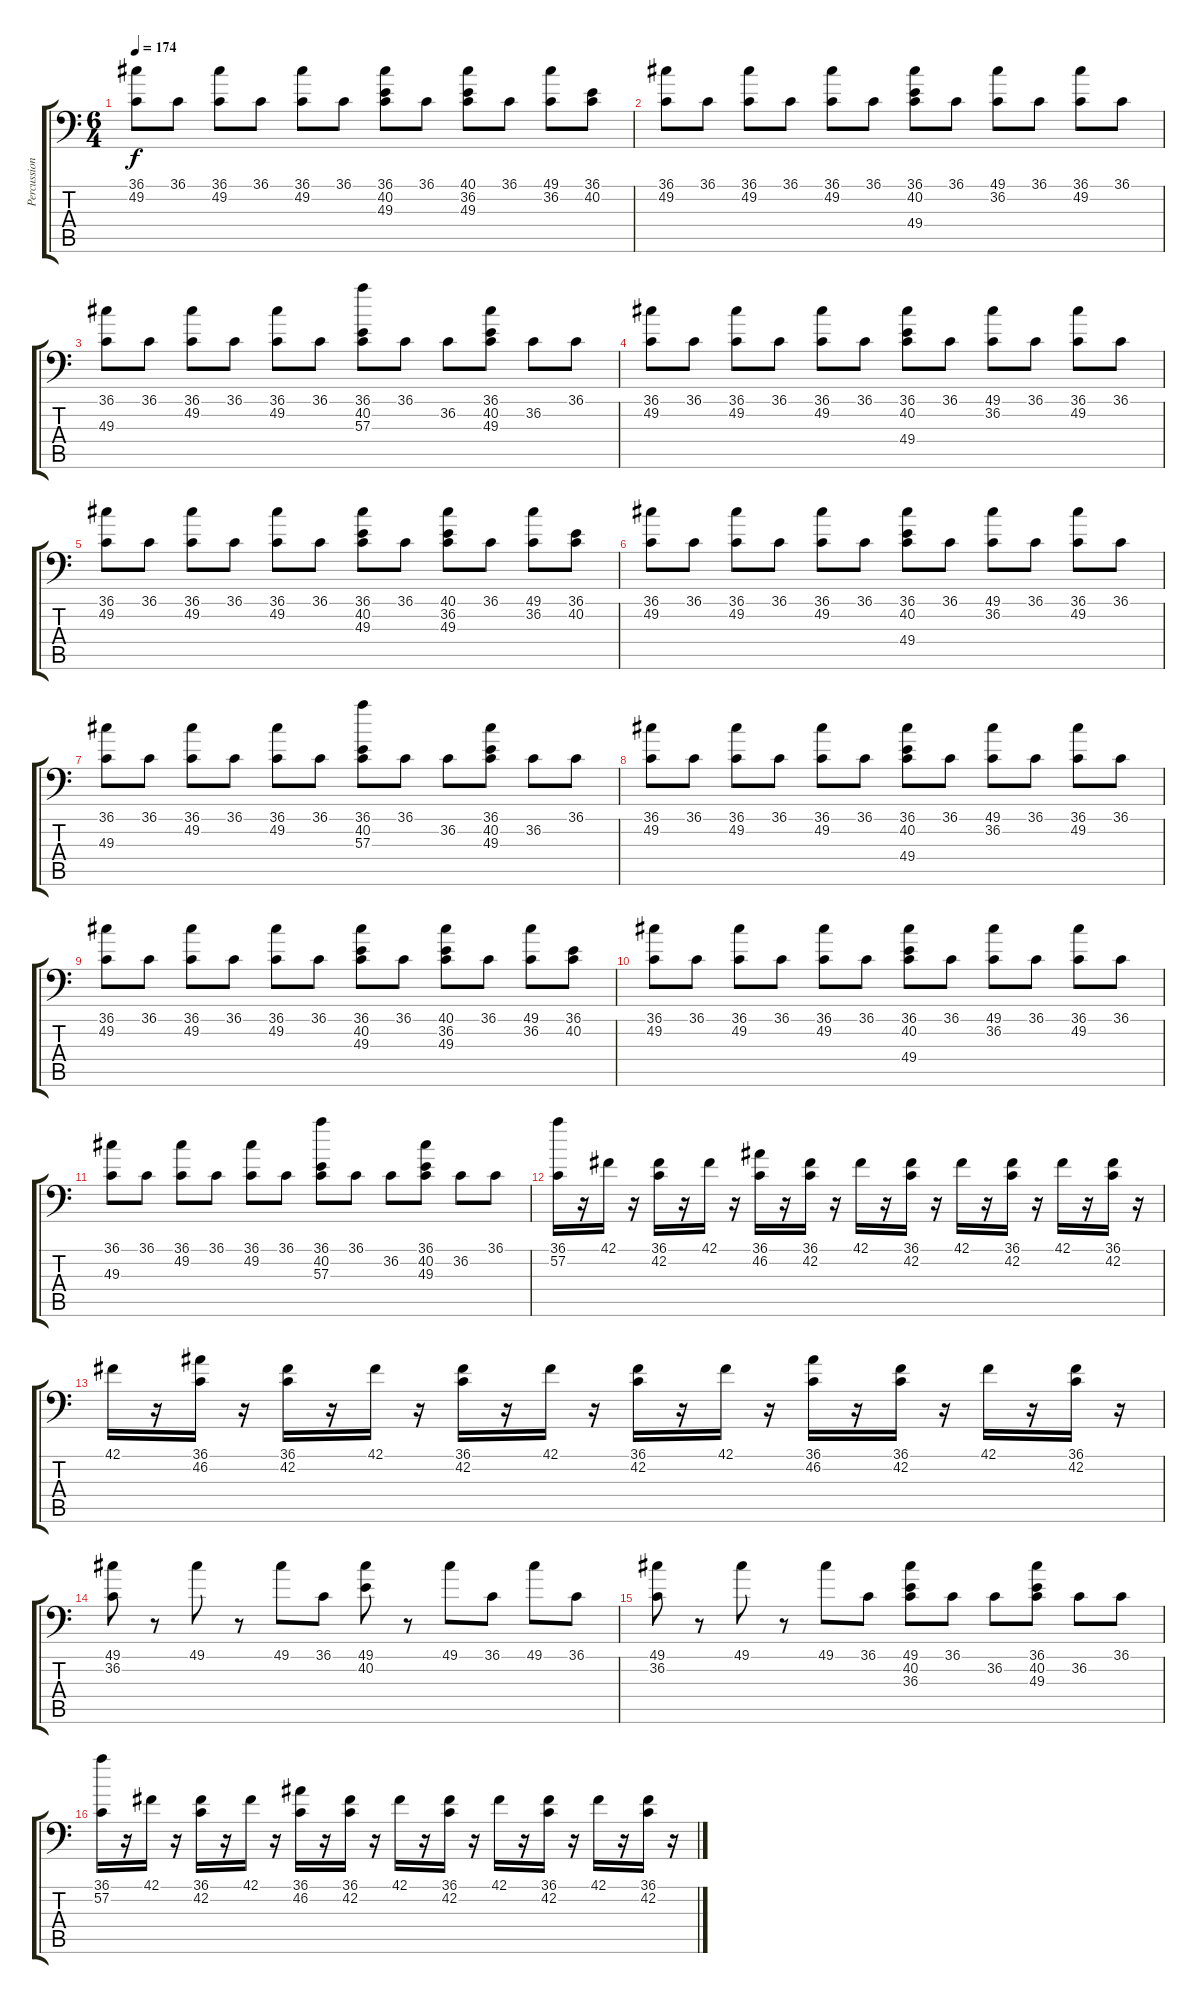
\track ("Percussion" "Percussion") {instrument acousticgrandpiano}
\staff {score tabs}
\tuning (C-1 C-1 C-1 C-1 C-1 C-1) {hide}
\ts (6 4)
\tempo 174
\clef f4
\ks c
(36.1 49.2).8{dy f} 36.1.8 (36.1 49.2).8 36.1.8 (36.1 49.2).8 36.1.8 (36.1 40.2 49.3).8 36.1.8 (40.1 36.2 49.3).8 36.1.8 (49.1 36.2).8 (36.1 40.2).8 |
(36.1 49.2).8 36.1.8 (36.1 49.2).8 36.1.8 (36.1 49.2).8 36.1.8 (36.1 40.2 49.4).8 36.1.8 (49.1 36.2).8 36.1.8 (36.1 49.2).8 36.1.8 |
(36.1 49.3).8 36.1.8 (36.1 49.2).8 36.1.8 (36.1 49.2).8 36.1.8 (36.1 40.2 57.3).8 36.1.8 36.2.8 (36.1 40.2 49.3).8 36.2.8 36.1.8 |
(36.1 49.2).8 36.1.8 (36.1 49.2).8 36.1.8 (36.1 49.2).8 36.1.8 (36.1 40.2 49.4).8 36.1.8 (49.1 36.2).8 36.1.8 (36.1 49.2).8 36.1.8 |
(36.1 49.2).8 36.1.8 (36.1 49.2).8 36.1.8 (36.1 49.2).8 36.1.8 (36.1 40.2 49.3).8 36.1.8 (40.1 36.2 49.3).8 36.1.8 (49.1 36.2).8 (36.1 40.2).8 |
(36.1 49.2).8 36.1.8 (36.1 49.2).8 36.1.8 (36.1 49.2).8 36.1.8 (36.1 40.2 49.4).8 36.1.8 (49.1 36.2).8 36.1.8 (36.1 49.2).8 36.1.8 |
(36.1 49.3).8 36.1.8 (36.1 49.2).8 36.1.8 (36.1 49.2).8 36.1.8 (36.1 40.2 57.3).8 36.1.8 36.2.8 (36.1 40.2 49.3).8 36.2.8 36.1.8 |
(36.1 49.2).8 36.1.8 (36.1 49.2).8 36.1.8 (36.1 49.2).8 36.1.8 (36.1 40.2 49.4).8 36.1.8 (49.1 36.2).8 36.1.8 (36.1 49.2).8 36.1.8 |
(36.1 49.2).8 36.1.8 (36.1 49.2).8 36.1.8 (36.1 49.2).8 36.1.8 (36.1 40.2 49.3).8 36.1.8 (40.1 36.2 49.3).8 36.1.8 (49.1 36.2).8 (36.1 40.2).8 |
(36.1 49.2).8 36.1.8 (36.1 49.2).8 36.1.8 (36.1 49.2).8 36.1.8 (36.1 40.2 49.4).8 36.1.8 (49.1 36.2).8 36.1.8 (36.1 49.2).8 36.1.8 |
(36.1 49.3).8 36.1.8 (36.1 49.2).8 36.1.8 (36.1 49.2).8 36.1.8 (36.1 40.2 57.3).8 36.1.8 36.2.8 (36.1 40.2 49.3).8 36.2.8 36.1.8 |
(36.1 57.2).16 r.16 42.1.16 r.16 (36.1 42.2).16 r.16 42.1.16 r.16 (36.1 46.2).16 r.16 (36.1 42.2).16 r.16 42.1.16 r.16 (36.1 42.2).16 r.16 42.1.16 r.16 (36.1 42.2).16 r.16 42.1.16 r.16 (36.1 42.2).16 r.16 |
42.1.16 r.16 (36.1 46.2).16 r.16 (36.1 42.2).16 r.16 42.1.16 r.16 (36.1 42.2).16 r.16 42.1.16 r.16 (36.1 42.2).16 r.16 42.1.16 r.16 (36.1 46.2).16 r.16 (36.1 42.2).16 r.16 42.1.16 r.16 (36.1 42.2).16 r.16 |
(49.1 36.2).8 r.8 49.1.8 r.8 49.1.8 36.1.8 (49.1 40.2).8 r.8 49.1.8 36.1.8 49.1.8 36.1.8 |
(49.1 36.2).8 r.8 49.1.8 r.8 49.1.8 36.1.8 (49.1 40.2 36.3).8 36.1.8 36.2.8 (36.1 40.2 49.3).8 36.2.8 36.1.8 |
(36.1 57.2).16 r.16 42.1.16 r.16 (36.1 42.2).16 r.16 42.1.16 r.16 (36.1 46.2).16 r.16 (36.1 42.2).16 r.16 42.1.16 r.16 (36.1 42.2).16 r.16 42.1.16 r.16 (36.1 42.2).16 r.16 42.1.16 r.16 (36.1 42.2).16 r.16
